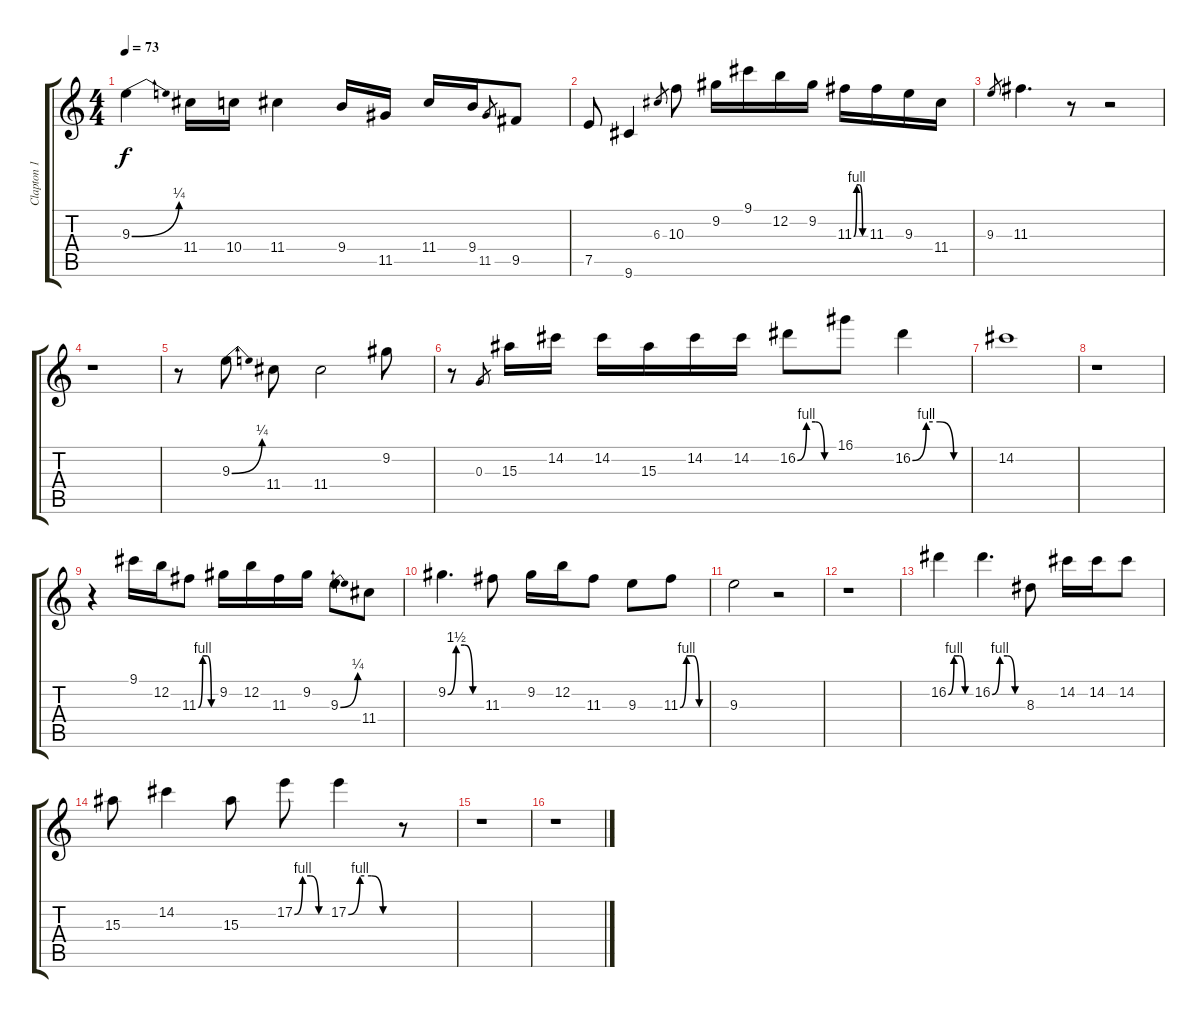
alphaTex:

\track ("Clapton 1" "Clapton 1") {instrument overdrivenguitar}
\staff {score tabs}
\tuning (E4 B3 G3 D3 A2 E2) {hide}
\ts (4 4)
\tempo 73
\clef g2
\ks c
9.3{be (bend 0 0 60 1)}.4{dy f} 11.4.16 10.4.16 11.4.4 9.4.16 11.5.16 11.4.16 9.4.16 11.5.8{gr} 9.5.8 |
7.5.8 9.6.4 6.3.8{gr} 10.3.8 9.2.16 9.1.16 12.2.16 9.2.16 11.3{be (custom 0 0 15 4 30 4 45 0 60 0)}.16 11.3.16 9.3.16 11.4.16 |
9.3.8{gr} 11.3.4{d} r.8 r.2 |
r.1 |
r.8 9.3{be (bend 0 0 60 1)}.8 11.4.8 11.4.2 9.2.8 |
r.8 0.3.8{gr} 15.3.16 14.2.16 14.2.16 15.3.16 14.2.16 14.2.16 16.2{be (custom 0 0 15 4 30 4 45 0 60 0)}.8 16.1.8 16.2{be (custom 0 0 15 4 30 4 45 0 60 0)}.4 |
14.2.1 |
r.1 |
r.4 9.1.16 12.2.16 11.3{be (custom 0 0 15 4 30 4 45 0 60 0)}.8 9.2.16 12.2.16 11.3.16 9.2.16 9.3{be (bend 0 0 60 1)}.8 11.4.8 |
9.2{be (custom 0 0 15 6 30 6 45 0 60 0)}.4{d} 11.3.8 9.2.16 12.2.16 11.3.8 9.3.8 11.3{be (custom 0 0 15 4 30 4 45 0 60 0)}.8 |
9.3.2 r.2 |
r.1 |
16.2{be (custom 0 0 15 4 30 4 45 0 60 0)}.4 16.2{be (custom 0 0 15 4 30 4 45 0 60 0)}.4{d} 8.3.8 14.2.16 14.2.16 14.2.8 |
15.3.8 14.2.4 15.3.8 17.2{be (custom 0 0 15 4 30 4 45 0 60 0)}.8 17.2{be (custom 0 0 15 4 30 4 45 0 60 0)}.4 r.8 |
r.1 |
r.1
